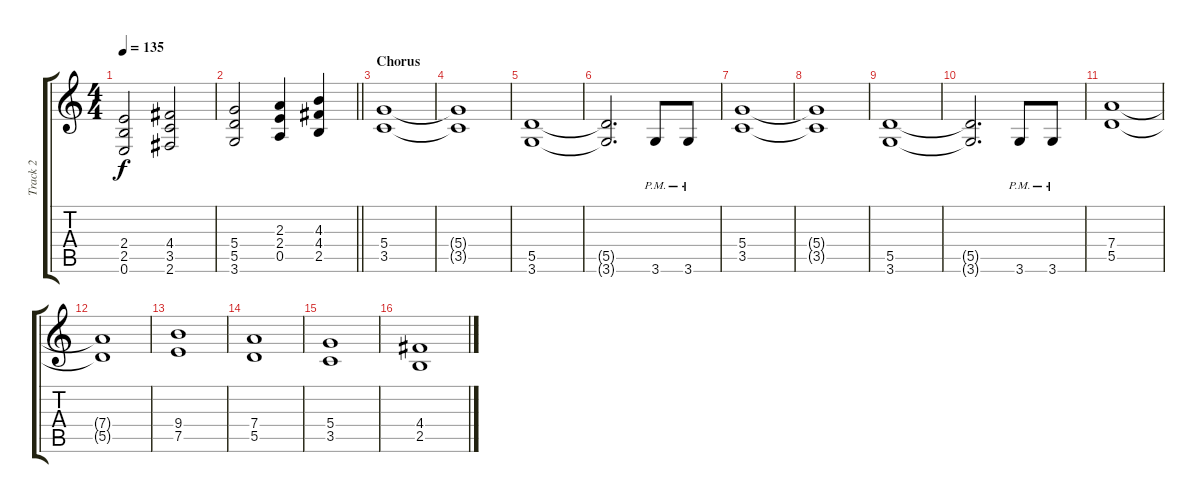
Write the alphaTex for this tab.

\track ("Track 2" "Track 2") {instrument distortionguitar}
\staff {score tabs}
\tuning (E4 B3 G3 D3 A2 E2) {hide}
\ts (4 4)
\tempo 135
\clef g2
\ks c
(2.4 2.5 0.6).2{dy f} (4.4 3.5 2.6).2 |
\barLineRight lightlight
(5.4 5.5 3.6).2 (2.3 2.4 0.5).4 (4.3 4.4 2.5).4 |
\section ("" "Chorus")
(5.4 3.5).1 |
(5.4{t} 3.5{t}).1 |
(5.5 3.6).1 |
(5.5{t} 3.6{t}).2{d} 3.6{pm}.8 3.6{pm}.8 |
(5.4 3.5).1 |
(5.4{t} 3.5{t}).1 |
(5.5 3.6).1 |
(5.5{t} 3.6{t}).2{d} 3.6{pm}.8 3.6{pm}.8 |
(7.4 5.5).1 |
(7.4{t} 5.5{t}).1 |
(9.4 7.5).1 |
(7.4 5.5).1 |
(5.4 3.5).1 |
(4.4 2.5).1
